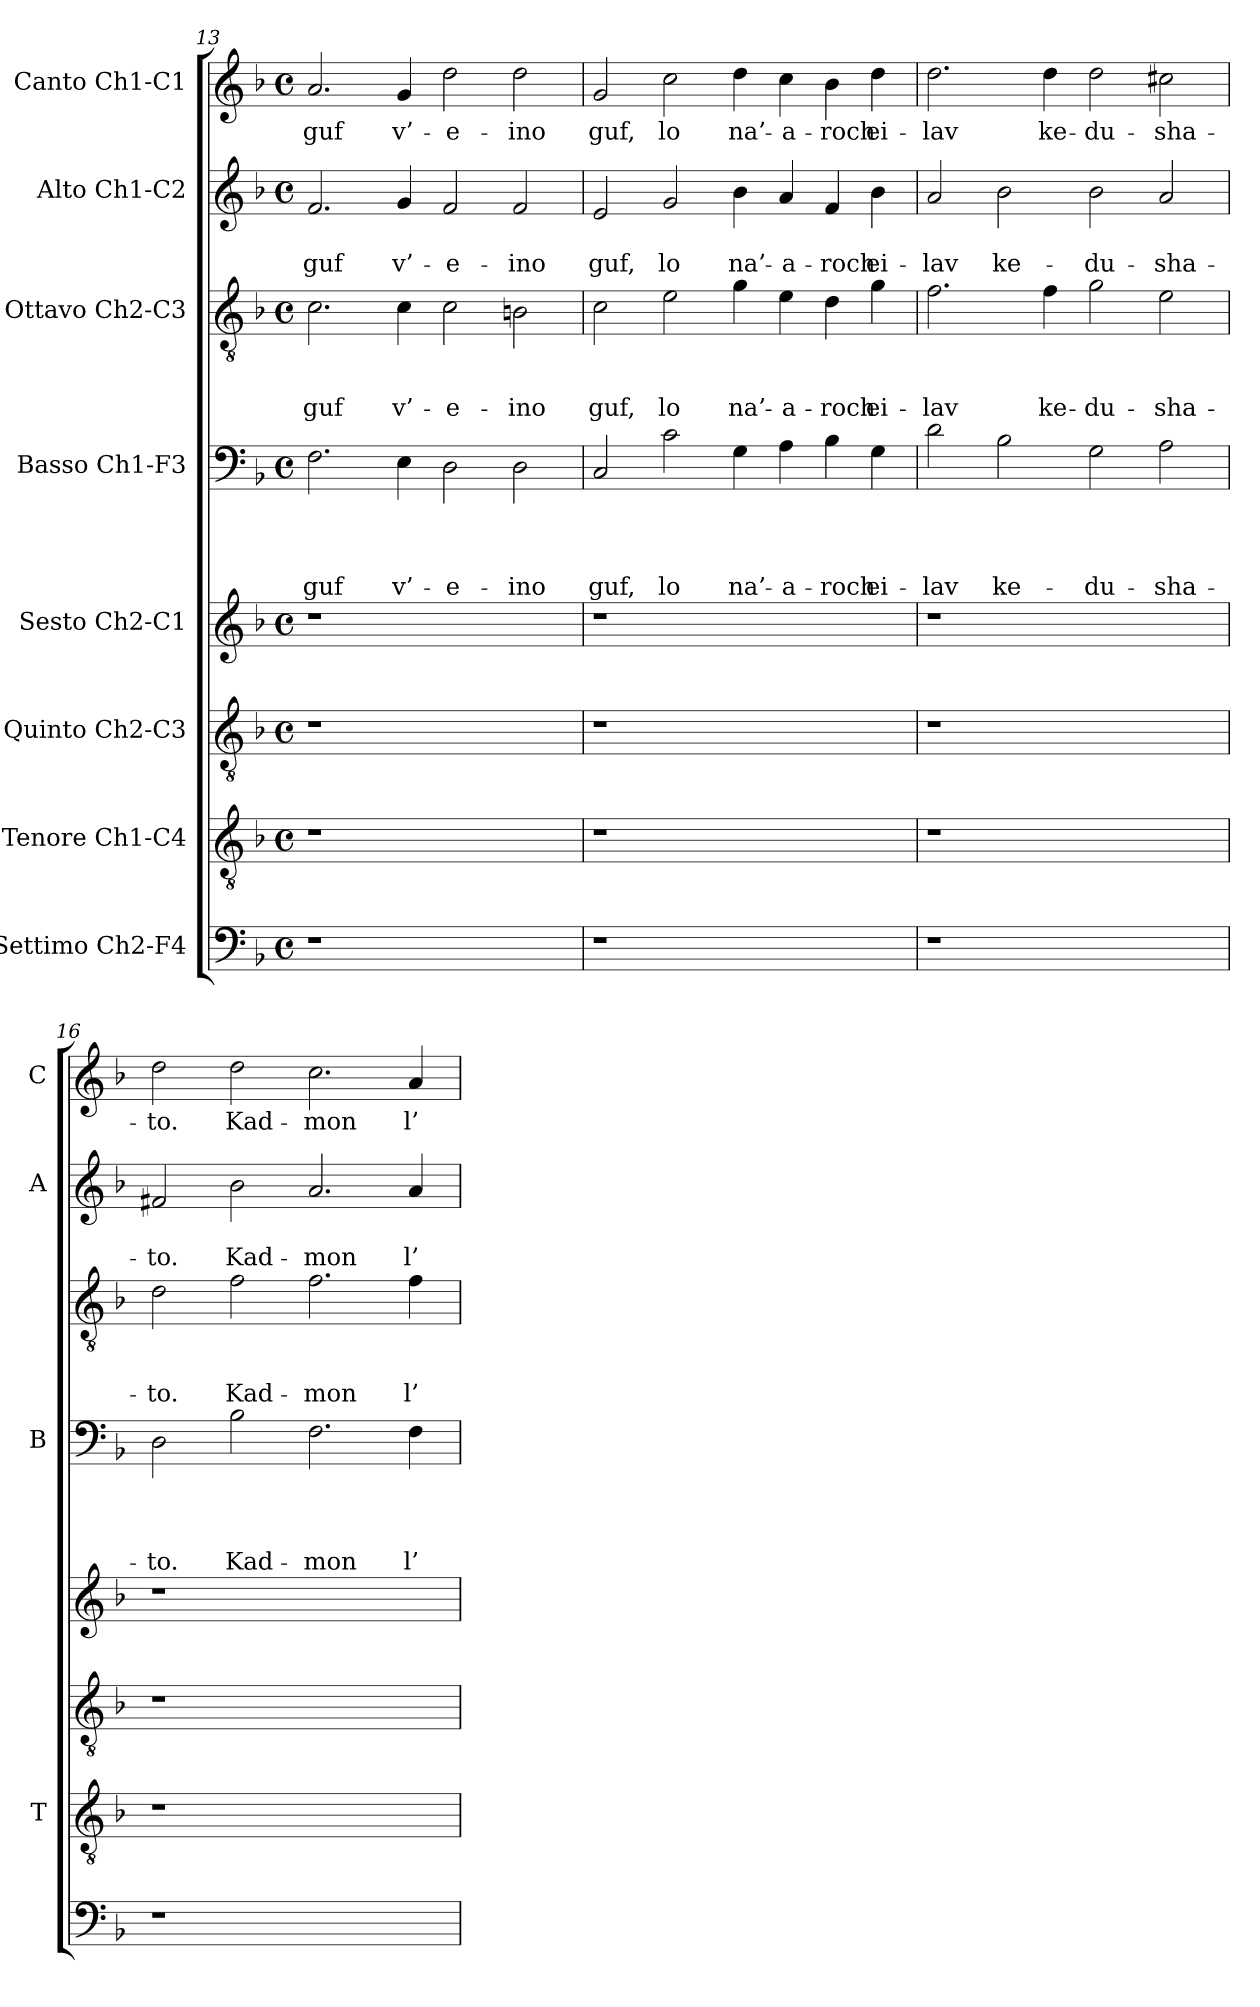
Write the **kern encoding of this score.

**kern	**kern	**kern	**kern	**kern	**text	**text	**text	**text	**kern	**text	**text	**text	**kern	**text	**text	**kern	**text
*part8	*part7	*part6	*part5	*part4	*part4	*part4	*part4	*part4	*part3	*part3	*part3	*part3	*part2	*part2	*part2	*part1	*part1
*staff8	*staff7	*staff6	*staff5	*staff4	*staff4	*staff4	*staff4	*staff4	*staff3	*staff3	*staff3	*staff3	*staff2	*staff2	*staff2	*staff1	*staff1
*I"Settimo Ch2-F4	*I"Tenore Ch1-C4	*I"Quinto Ch2-C3	*I"Sesto Ch2-C1	*I"Basso Ch1-F3	*	*	*	*	*I"Ottavo Ch2-C3	*	*	*	*I"Alto Ch1-C2	*	*	*I"Canto Ch1-C1	*
*	*I'T	*	*	*I'B	*	*	*	*	*	*	*	*	*I'A	*	*	*I'C	*
*clefF4	*clefGv2	*clefGv2	*clefG2	*clefF4	*	*	*	*	*clefGv2	*	*	*	*clefG2	*	*	*clefG2	*
*k[b-]	*k[b-]	*k[b-]	*k[b-]	*k[b-]	*	*	*	*	*k[b-]	*	*	*	*k[b-]	*	*	*k[b-]	*
*F:	*F:	*F:	*F:	*F:	*	*	*	*	*F:	*	*	*	*F:	*	*	*F:	*
*M4/4	*M4/4	*M4/4	*M4/4	*M4/4	*	*	*	*	*M4/4	*	*	*	*M4/4	*	*	*M4/4	*
*met(c)	*met(c)	*met(c)	*met(c)	*met(c)	*	*	*	*	*met(c)	*	*	*	*met(c)	*	*	*met(c)	*
=13	=13	=13	=13	=13	=13	=13	=13	=13	=13	=13	=13	=13	=13	=13	=13	=13	=13
!	!	!	!	!	!	!	!	!LO:LY:b	!	!	!	!LO:LY:b	!	!	!LO:LY:b	!	!LO:LY:b
1r	1r	1r	1r	2.F\	.	.	.	-guf	2.c\	.	.	-guf	2.f/	.	-guf	2.a/	-guf
!	!	!	!	!	!	!	!	!LO:LY:b	!	!	!	!LO:LY:b	!	!	!LO:LY:b	!	!LO:LY:b
.	.	.	.	4E\	.	.	.	v’-	4c\	.	.	v’-	4g/	.	v’-	4g/	v’-
!	!	!	!	!	!	!	!	!LO:LY:b	!	!	!	!LO:LY:b	!	!	!LO:LY:b	!	!LO:LY:b
1ryy	1ryy	1ryy	1ryy	2D\	.	.	.	-e-	2c\	.	.	-e-	2f/	.	-e-	2dd\	-e-
!	!	!	!	!	!	!	!	!LO:LY:b	!	!	!	!LO:LY:b	!	!	!LO:LY:b	!	!LO:LY:b
.	.	.	.	2D\	.	.	.	-ino	2Bn\	.	.	-ino	2f/	.	-ino	2dd\	-ino
=14	=14	=14	=14	=14	=14	=14	=14	=14	=14	=14	=14	=14	=14	=14	=14	=14	=14
!	!	!	!	!	!	!	!	!LO:LY:b	!	!	!	!LO:LY:b	!	!	!LO:LY:b	!	!LO:LY:b
1r	1r	1r	1r	2C/	.	.	.	guf,	2c\	.	.	guf,	2e/	.	guf,	2g/	guf,
!	!	!	!	!	!	!	!	!LO:LY:b	!	!	!	!LO:LY:b	!	!	!LO:LY:b	!	!LO:LY:b
.	.	.	.	2c\	.	.	.	lo	2e\	.	.	lo	2g/	.	lo	2cc\	lo
!	!	!	!	!	!	!	!	!LO:LY:b	!	!	!	!LO:LY:b	!	!	!LO:LY:b	!	!LO:LY:b
1ryy	1ryy	1ryy	1ryy	4G\	.	.	.	na’-	4g\	.	.	na’-	4b-\	.	na’-	4dd\	na’-
!	!	!	!	!	!	!	!	!LO:LY:b	!	!	!	!LO:LY:b	!	!	!LO:LY:b	!	!LO:LY:b
.	.	.	.	4A\	.	.	.	-a-	4e\	.	.	-a-	4a/	.	-a-	4cc\	-a-
!	!	!	!	!	!	!	!	!LO:LY:b	!	!	!	!LO:LY:b	!	!	!LO:LY:b	!	!LO:LY:b
.	.	.	.	4B-\	.	.	.	-roch	4d\	.	.	-roch	4f/	.	-roch	4b-\	-roch
!	!	!	!	!	!	!	!	!LO:LY:b	!	!	!	!LO:LY:b	!	!	!LO:LY:b	!	!LO:LY:b
.	.	.	.	4G\	.	.	.	ei-	4g\	.	.	ei-	4b-\	.	ei-	4dd\	ei-
=15	=15	=15	=15	=15	=15	=15	=15	=15	=15	=15	=15	=15	=15	=15	=15	=15	=15
!	!	!	!	!	!	!	!	!LO:LY:b	!	!	!	!LO:LY:b	!	!	!LO:LY:b	!	!LO:LY:b
1r	1r	1r	1r	2d\	.	.	.	-lav	2.f\	.	.	-lav	2a/	.	-lav	2.dd\	-lav
!	!	!	!	!	!	!	!	!LO:LY:b	!	!	!	!	!	!	!LO:LY:b	!	!
.	.	.	.	2B-\	.	.	.	ke-	.	.	.	.	2b-\	.	ke-	.	.
!	!	!	!	!	!	!	!	!	!	!	!	!LO:LY:b	!	!	!	!	!LO:LY:b
.	.	.	.	.	.	.	.	.	4f\	.	.	ke-	.	.	.	4dd\	ke-
!	!	!	!	!	!	!	!	!LO:LY:b	!	!	!	!LO:LY:b	!	!	!LO:LY:b	!	!LO:LY:b
1ryy	1ryy	1ryy	1ryy	2G\	.	.	.	-du-	2g\	.	.	-du-	2b-\	.	-du-	2dd\	-du-
!	!	!	!	!	!	!	!	!LO:LY:b	!	!	!	!LO:LY:b	!	!	!LO:LY:b	!	!LO:LY:b
.	.	.	.	2A\	.	.	.	-sha-	2e\	.	.	-sha-	2a/	.	-sha-	2cc#X\	-sha-
!!LO:LB:g=z
=16	=16	=16	=16	=16	=16	=16	=16	=16	=16	=16	=16	=16	=16	=16	=16	=16	=16
!	!	!	!	!	!	!	!	!LO:LY:b	!	!	!	!LO:LY:b	!	!	!LO:LY:b	!	!LO:LY:b
1r	1r	1r	1r	2D\	.	.	.	-to.	2d\	.	.	-to.	2f#X/	.	-to.	2dd\	-to.
!	!	!	!	!	!	!	!	!LO:LY:b	!	!	!	!LO:LY:b	!	!	!LO:LY:b	!	!LO:LY:b
.	.	.	.	2B-\	.	.	.	Kad-	2f\	.	.	Kad-	2b-\	.	Kad-	2dd\	Kad-
!	!	!	!	!	!	!	!	!LO:LY:b	!	!	!	!LO:LY:b	!	!	!LO:LY:b	!	!LO:LY:b
1ryy	1ryy	1ryy	1ryy	2.F\	.	.	.	-mon	2.f\	.	.	-mon	2.a/	.	-mon	2.cc\	-mon
!	!	!	!	!	!	!	!	!LO:LY:b	!	!	!	!LO:LY:b	!	!	!LO:LY:b	!	!LO:LY:b
.	.	.	.	4F\	.	.	.	l’-	4f\	.	.	l’-	4a/	.	l’-	4a/	l’-
=	=	=	=	=	=	=	=	=	=	=	=	=	=	=	=	=	=
*-	*-	*-	*-	*-	*-	*-	*-	*-	*-	*-	*-	*-	*-	*-	*-	*-	*-
